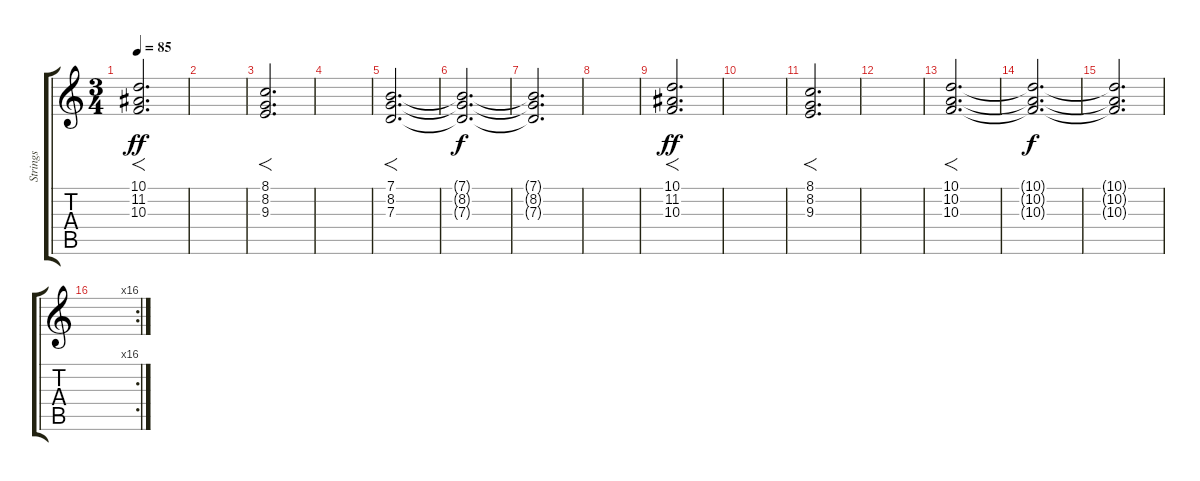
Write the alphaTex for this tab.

\track ("Strings" "Strings") {instrument stringensemble1}
\staff {score tabs}
\tuning (E4 B3 G3 D3 A2 E2) {hide}
\ts (3 4)
\tempo 85
\clef g2
\ks c
(10.1 11.2 10.3).2{f d dy ff volume 13} |
|
(8.1 8.2 9.3).2{f d volume 13} |
|
(7.1 8.2 7.3).2{f d volume 13} |
(7.1{t} 8.2{t} 7.3{t}).2{d dy f} |
(7.1{t} 8.2{t} 7.3{t}).2{d} |
|
(10.1 11.2 10.3).2{f d dy ff volume 13} |
|
(8.1 8.2 9.3).2{f d volume 13} |
|
(10.1 10.2 10.3).2{f d volume 13} |
(10.1{t} 10.2{t} 10.3{t}).2{d dy f} |
(10.1{t} 10.2{t} 10.3{t}).2{d} |
\rc 16
